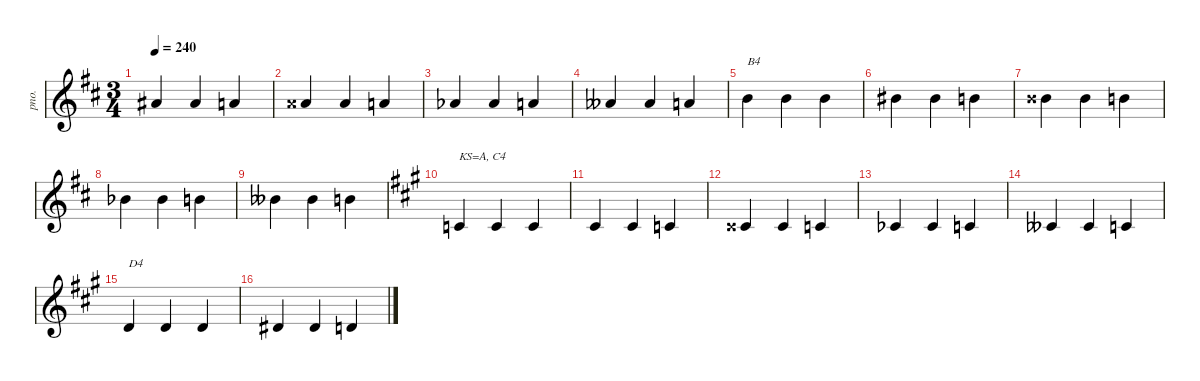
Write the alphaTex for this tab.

\defaultSystemsLayout 4
\hideDynamics
\bracketExtendMode nobrackets
\track ("Acoustic Piano" "pno.") {instrument acousticgrandpiano}
\staff {score}
\tuning (E4 B3 G3 D3 A2 E2)
\ts (3 4)
\tempo 240
\clef g2
\ks d
11.2{acc #}.4{dy mf beam Up} 11.2{acc #}.4{beam Up} 10.2{acc forcenatural}.4{beam Up} |
12.2{acc x}.4{beam Up} 12.2{acc x}.4{beam Up} 10.2{acc forcenatural}.4{beam Up} |
9.2{acc b}.4{beam Up} 9.2{acc b}.4{beam Up} 10.2{acc forcenatural}.4{beam Up} |
8.2{acc bb}.4{beam Up} 8.2{acc bb}.4{beam Up} 10.2{acc forcenatural}.4{beam Up} |
12.2{acc forcenatural}.4{txt "B4" beam Down} 12.2{acc forcenatural}.4{beam Down} 12.2{acc forcenatural}.4{beam Down} |
13.2{acc #}.4{beam Down} 13.2{acc #}.4{beam Down} 12.2{acc forcenatural}.4{beam Down} |
14.2{acc x}.4{beam Down} 14.2{acc x}.4{beam Down} 12.2{acc forcenatural}.4{beam Down} |
11.2{acc b}.4{beam Down} 11.2{acc b}.4{beam Down} 12.2{acc forcenatural}.4{beam Down} |
10.2{acc bb}.4{beam Down} 10.2{acc bb}.4{beam Down} 12.2{acc forcenatural}.4{beam Down} |
\ks a
1.2{acc forcenatural}.4{txt "KS=A, C4" beam Up} 1.2{acc forcenatural}.4{beam Up} 1.2{acc forcenatural}.4{beam Up} |
2.2{acc #}.4{beam Up} 2.2{acc #}.4{beam Up} 1.2{acc forcenatural}.4{beam Up} |
3.2{acc x}.4{beam Up} 3.2{acc x}.4{beam Up} 1.2{acc forcenatural}.4{beam Up} |
0.2{acc b}.4{beam Up} 0.2{acc b}.4{beam Up} 1.2{acc forcenatural}.4{beam Up} |
3.3{acc bb}.4{beam Up} 3.3{acc bb}.4{beam Up} 1.2{acc forcenatural}.4{beam Up} |
3.2{acc forcenatural}.4{txt "D4" beam Up} 3.2{acc forcenatural}.4{beam Up} 3.2{acc forcenatural}.4{beam Up} |
4.2{acc #}.4{beam Up} 4.2{acc #}.4{beam Up} 3.2{acc forcenatural}.4{beam Up}
